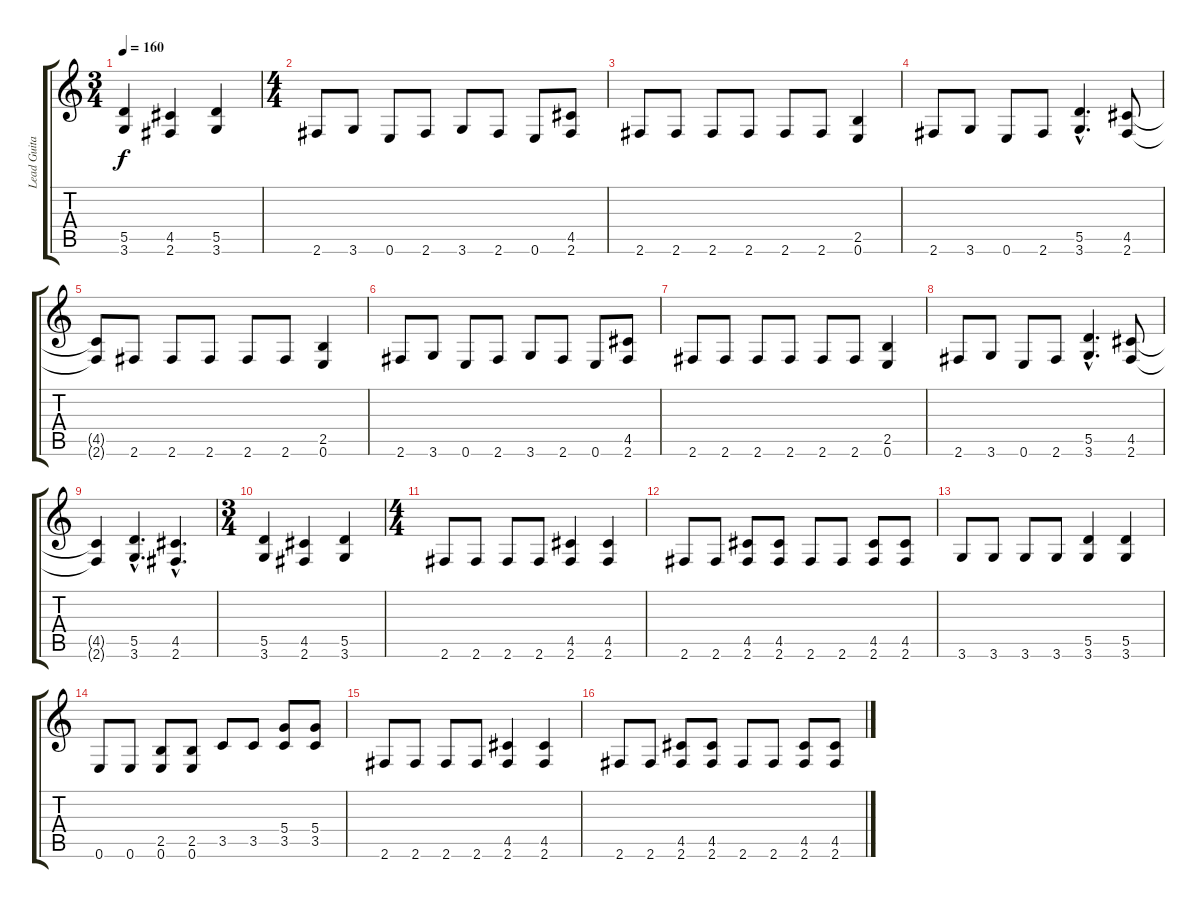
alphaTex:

\track ("Lead Guitar" "Lead Guita") {instrument distortionguitar}
\staff {score tabs}
\tuning (E4 B3 G3 D3 A2 E2) {hide}
\ts (3 4)
\tempo 160
\clef g2
\ks c
(5.5 3.6).4{dy f} (4.5 2.6).4 (5.5 3.6).4 |
\ts (4 4)
2.6.8 3.6.8 0.6.8 2.6.8 3.6.8 2.6.8 0.6.8 (4.5 2.6).8 |
2.6.8 2.6.8 2.6.8 2.6.8 2.6.8 2.6.8 (2.5 0.6).4 |
2.6.8 3.6.8 0.6.8 2.6.8 (5.5{hac} 3.6{hac}).4{d} (4.5 2.6).8 |
(4.5{t} 2.6{t}).8 2.6.8 2.6.8 2.6.8 2.6.8 2.6.8 (2.5 0.6).4 |
2.6.8 3.6.8 0.6.8 2.6.8 3.6.8 2.6.8 0.6.8 (4.5 2.6).8 |
2.6.8 2.6.8 2.6.8 2.6.8 2.6.8 2.6.8 (2.5 0.6).4 |
2.6.8 3.6.8 0.6.8 2.6.8 (5.5{hac} 3.6{hac}).4{d} (4.5 2.6).8 |
(4.5{t} 2.6{t}).4 (5.5{hac} 3.6{hac}).4{d} (4.5{hac} 2.6{hac}).4{d} |
\ts (3 4)
(5.5 3.6).4 (4.5 2.6).4 (5.5 3.6).4 |
\ts (4 4)
2.6.8 2.6.8 2.6.8 2.6.8 (4.5 2.6).4 (4.5 2.6).4 |
2.6.8 2.6.8 (4.5 2.6).8 (4.5 2.6).8 2.6.8 2.6.8 (4.5 2.6).8 (4.5 2.6).8 |
3.6.8 3.6.8 3.6.8 3.6.8 (5.5 3.6).4 (5.5 3.6).4 |
0.6.8 0.6.8 (2.5 0.6).8 (2.5 0.6).8 3.5.8 3.5.8 (5.4 3.5).8 (5.4 3.5).8 |
2.6.8 2.6.8 2.6.8 2.6.8 (4.5 2.6).4 (4.5 2.6).4 |
2.6.8 2.6.8 (4.5 2.6).8 (4.5 2.6).8 2.6.8 2.6.8 (4.5 2.6).8 (4.5 2.6).8
